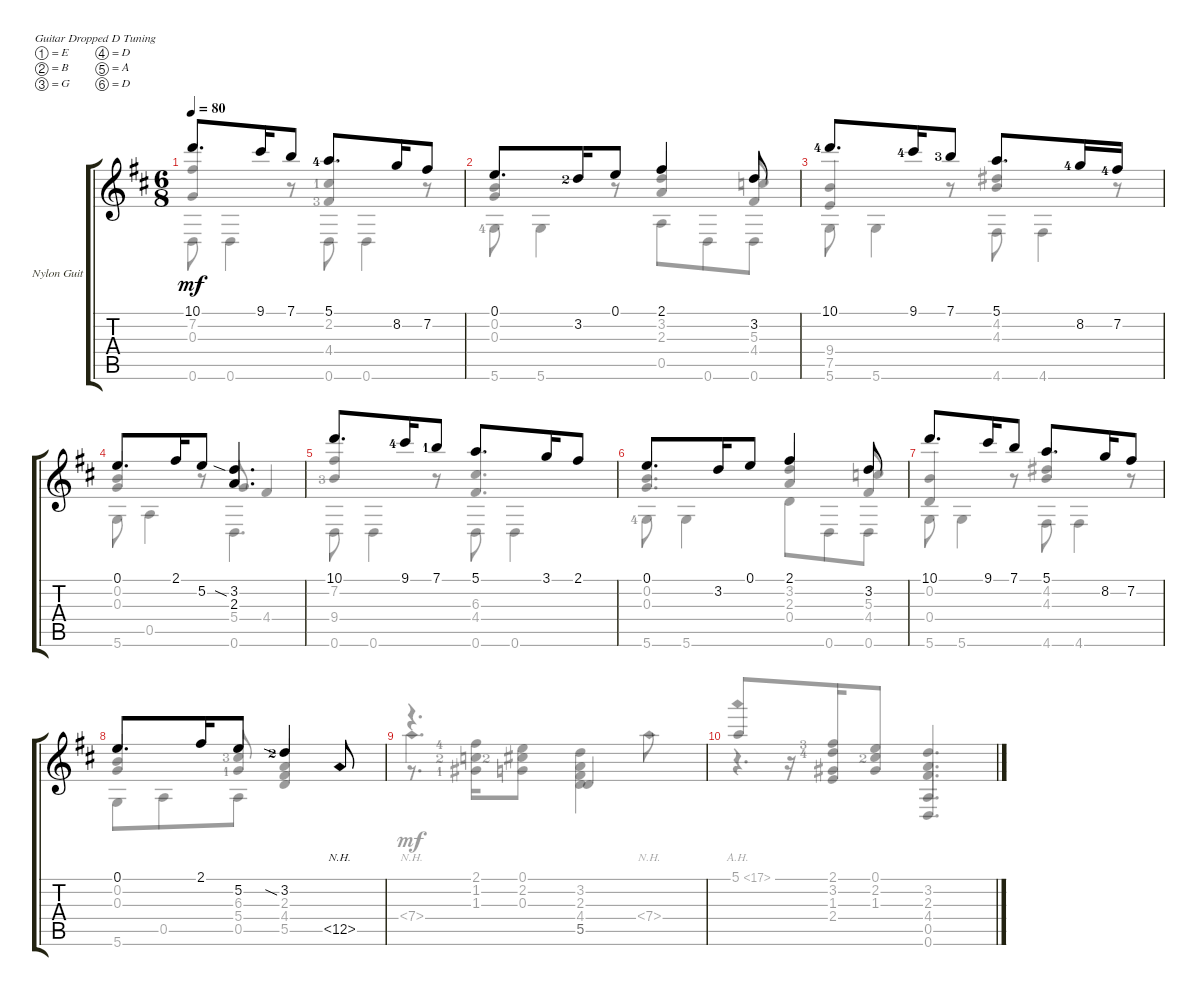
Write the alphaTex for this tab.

\defaultSystemsLayout 4
\bracketExtendMode groupsimilarinstruments
\firstSystemTrackNameOrientation horizontal
\otherSystemsTrackNameOrientation horizontal
\track ("Nylon Guitar" "Nylon Guit") {instrument acousticguitarsteel}
\staff {score tabs}
\tuning (E4 B3 G3 D3 A2 D2)
\voice
\ts (6 8)
\tempo 80
\clef g2
\ks d
10.1.8{d dy mf} 9.1.16 7.1.8 5.1{lf 5}.8{d} 8.2.16 7.2.8 |
0.1.8{d} 3.2{lf 3}.16 0.1.8 2.1.4 3.2.8 |
10.1{lf 5}.8{d} 9.1{lf 5}.16 7.1{lf 4}.8 5.1.8{d} 8.2{lf 5}.16 7.2{lf 5}.16 |
0.1.8{d} 2.1.16 5.2.8 (3.2{sia} 2.3).4{d} |
10.1.8{d} 9.1{lf 5}.16 7.1{lf 2}.8 5.1.8{d} 3.1.16 2.1.8 |
0.1.8{d} 3.2.16 0.1.8 2.1.4 3.2.8 |
10.1.8{d} 9.1.16 7.1.8 5.1.8{d} 8.2.16 7.2.8 |
0.1.8{d} 2.1.16 5.2.8 3.2{sia lf 3}.4 12.5{nh}.8 |
|
\voice
\clef g2
\ottava regular
\simile none
\ks d
(0.3 7.2).4{dy mf beam invert} r.8{beam invert} (2.2{lf 2} 4.4{lf 4}).4{beam invert} r.8{beam invert} |
(0.2 0.3).4{beam invert} r.8{beam invert} (3.2 2.3).4{beam invert} (5.3 4.4).8{beam invert} |
(7.5 9.4).4{beam invert} r.8{beam invert} (4.2 4.3).4{beam invert} r.8{beam invert} |
(0.2 0.3).4{beam invert} r.8{beam invert} 5.4.8{beam invert} 4.4.4{beam invert} |
(7.2 9.4{lf 4}).4{beam invert} r.8{beam invert} (6.3 4.4).4{d beam invert} |
(0.2 0.3).4{d beam invert} (3.2 2.3).4{beam invert} (5.3 4.4).8{beam invert} |
(0.2 0.4).4{beam invert} r.8{beam invert} (4.2 4.3).4{beam invert} r.8{beam invert} |
(0.2 0.3).4{beam invert} (6.3{lf 4} 5.4{lf 2}).8{beam invert} (2.3 4.4 5.5).4{beam invert} |
r.4{d} 5.5.4{beam invert} |
5.1{ah 12}.8 r.16 (3.2{lf 5} 2.4 2.1{lf 4} 1.3).16 (2.2{lf 3} 1.3 0.1).8 (3.2 2.3 4.4 0.5).4{d beam invert}
\voice
\clef g2
\ottava regular
\simile none
\ks d
0.6.8{dy mf} 0.6.4 0.6.8 0.6.4 |
5.6{lf 5}.8 5.6.4 0.5.8 0.6.8 0.6.8 |
5.6.8 5.6.4 4.6.8 4.6.4 |
5.6.8 0.5.4 0.6.4{d} |
0.6.8 0.6.4 0.6.8 0.6.4 |
5.6{lf 5}.8 5.6.4 0.4.8 0.6.8 0.6.8 |
5.6.8 5.6.4 4.6.8 4.6.4 |
5.6.8 0.5.8 0.5.8 |
r.8{d} (2.1{lf 5} 1.2{lf 3} 1.3{lf 2}).16 (2.2{lf 3} 0.3 0.1).8 |
r.4{d} 0.6.4{d beam invert}
\voice
\clef g2
\ottava regular
\simile none
\ks d
|
|
|
|
|
|
|
|
7.4{nh}.4{d} (4.4 5.5 3.2 2.3).4 7.4{nh}.8 |
